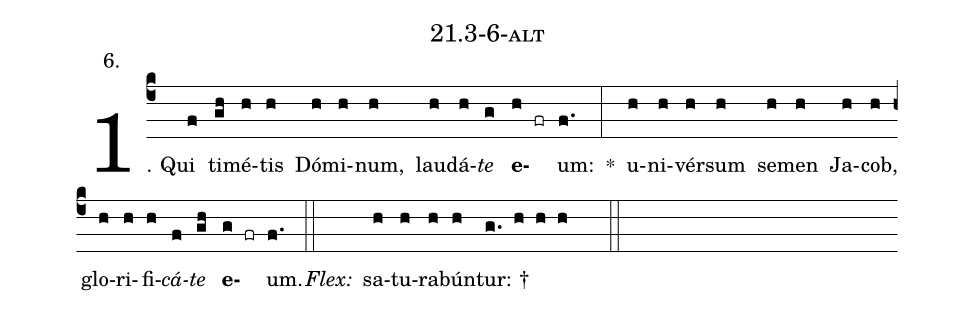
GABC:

name: 21.3-6-alt;
annotation: 6.;
%%
(c4)1. Qui(f) ti(gh)mé(h)tis(h) Dó(h)mi(h)num,(h) lau(h)dá(h)<i>te</i>(g) <b>e</b>(h fr)um:(f.) *(:) u(h)ni(h)vér(h)sum(h) se(h)men(h) Ja(h)cob,(h) glo(h)ri(h)fi(h)<i>cá</i>(f)<i>te</i>(gh) <b>e</b>(g fr)um.(f.) (::)
<i>Flex:</i>()  sa(h)tu(h)ra(h)bún(h)tur: †(g. h h h  ::)

%E(h) u(h) o(f) u(gh) a(g) e.(f.) (::)
